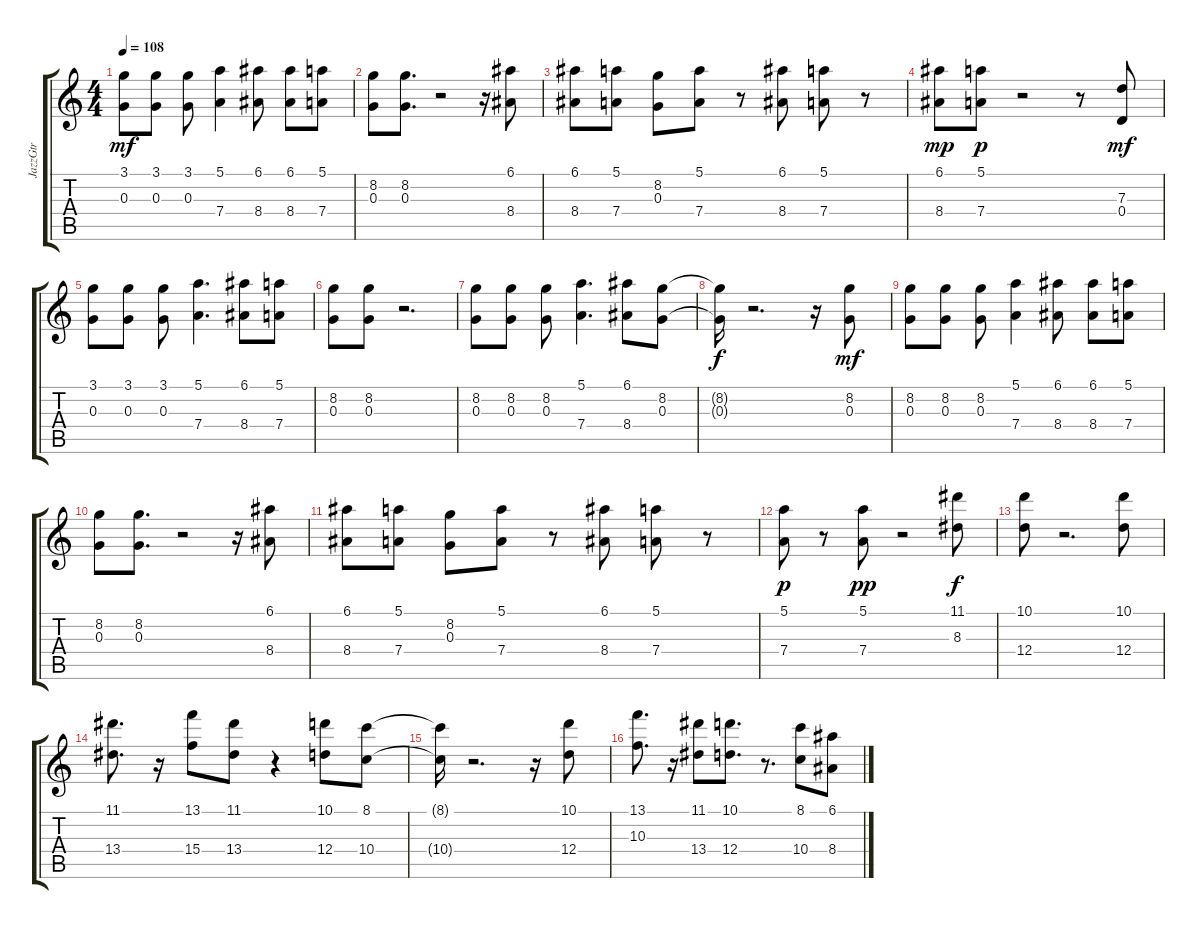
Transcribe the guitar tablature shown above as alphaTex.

\track ("JazzGtr" "JazzGtr") {instrument electricguitarjazz}
\staff {score tabs}
\tuning (E4 B3 G3 D3 A2 E2) {hide}
\ts (4 4)
\tempo 108
\clef g2
\ks c
(3.1 0.3).8{dy mf} (3.1 0.3).8 (3.1 0.3).8 (5.1 7.4).4 (6.1 8.4).8 (6.1 8.4).8 (5.1 7.4).8 |
(8.2 0.3).8 (8.2 0.3).8{d} r.2 r.16 (6.1 8.4).8 |
(6.1 8.4).8 (5.1 7.4).8 (8.2 0.3).8 (5.1 7.4).8 r.8 (6.1 8.4).8 (5.1 7.4).8 r.8 |
(6.1 8.4).8{dy mp} (5.1 7.4).8{dy p} r.2 r.8 (7.3 0.4).8{dy mf} |
(3.1 0.3).8 (3.1 0.3).8 (3.1 0.3).8 (5.1 7.4).4{d} (6.1 8.4).8 (5.1 7.4).8 |
(8.2 0.3).8 (8.2 0.3).8 r.2{d} |
(8.2 0.3).8 (8.2 0.3).8 (8.2 0.3).8 (5.1 7.4).4{d} (6.1 8.4).8 (8.2 0.3).8 |
(8.2{t} 0.3{t}).16{dy f} r.2{d} r.16 (8.2 0.3).8{dy mf} |
(8.2 0.3).8 (8.2 0.3).8 (8.2 0.3).8 (5.1 7.4).4 (6.1 8.4).8 (6.1 8.4).8 (5.1 7.4).8 |
(8.2 0.3).8 (8.2 0.3).8{d} r.2 r.16 (6.1 8.4).8 |
(6.1 8.4).8 (5.1 7.4).8 (8.2 0.3).8 (5.1 7.4).8 r.8 (6.1 8.4).8 (5.1 7.4).8 r.8 |
(5.1 7.4).8{dy p} r.8 (5.1 7.4).8{dy pp} r.2 (11.1 8.3).8{dy f} |
(10.1 12.4).8 r.2{d} (10.1 12.4).8 |
(11.1 13.4).8{d} r.16 (13.1 15.4).8 (11.1 13.4).8 r.4 (10.1 12.4).8 (8.1 10.4).8 |
(8.1{t} 10.4{t}).16 r.2{d} r.16 (10.1 12.4).8 |
(13.1 10.3).8{d} r.16 (11.1 13.4).8 (10.1 12.4).8{d} r.8{d} (8.1 10.4).8 (6.1 8.4).8
